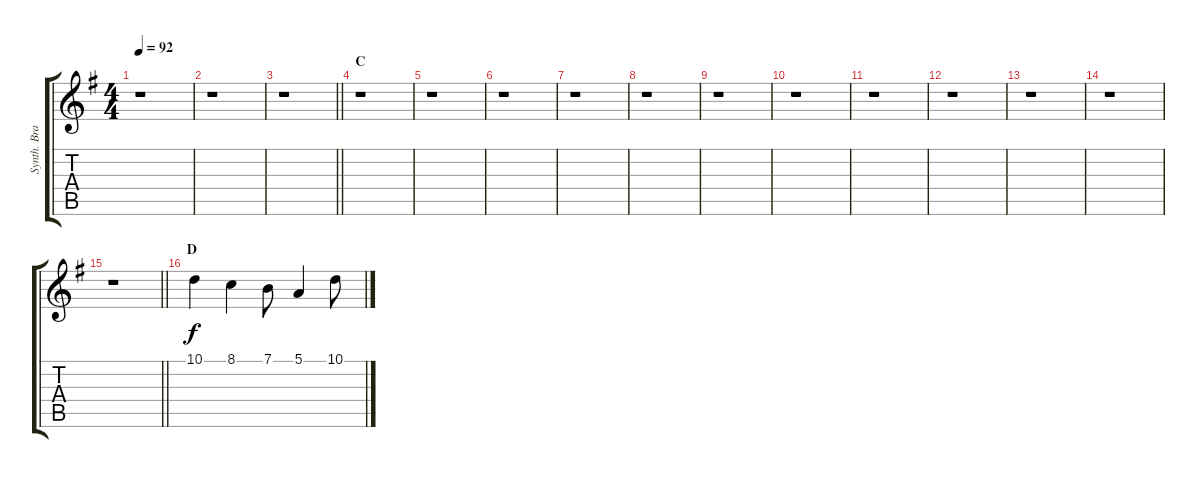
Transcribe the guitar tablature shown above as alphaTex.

\track ("Synth. Brass I" "Synth. Bra") {instrument synthbrass1}
\staff {score tabs}
\tuning (E4 B3 G3 D3 A2 E2) {hide}
\ts (4 4)
\tempo 92
\clef g2
\ks g
r.1{dy f} |
r.1 |
\barLineRight lightlight
r.1 |
\section ("" "C")
r.1 |
r.1 |
r.1 |
r.1 |
r.1 |
r.1 |
r.1 |
r.1 |
r.1 |
r.1 |
r.1 |
\barLineRight lightlight
r.1 |
\section ("" "D")
10.1.4 8.1.4 7.1.8 5.1.4 10.1.8
